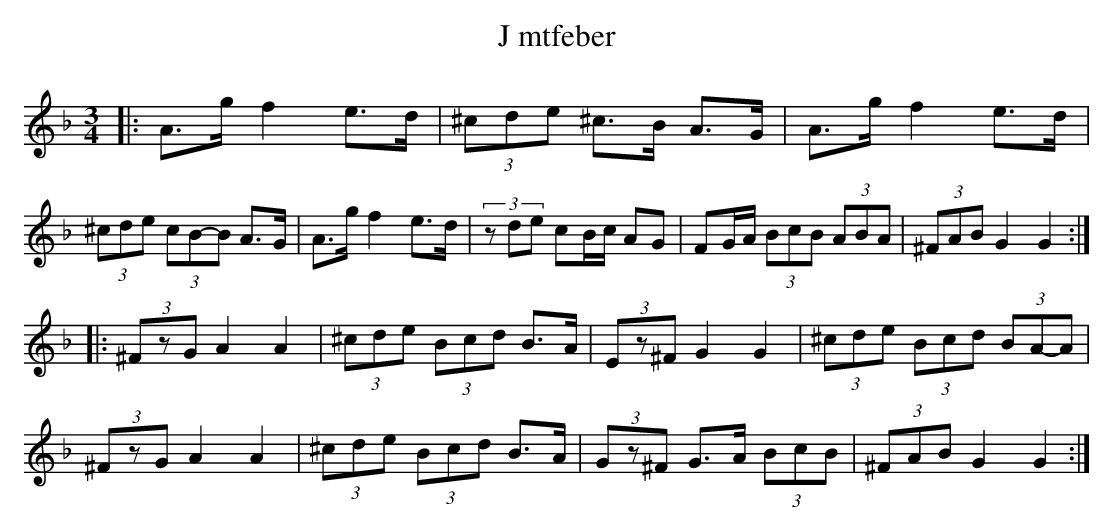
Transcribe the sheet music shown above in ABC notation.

X:1
T:J mtfeber
K: LP
O:L gdan, J mtland
M:3/4
L:1/8
K:Dm
|: A>g f2 e>d|(3^cde ^c>B A>G|A>g f2 e>d|(3^cde (3cB-B A>G|A>g f2 e>d|(3zde cB/c/ AG|FG/A/ (3BcB (3ABA|(3^FAB G2 G2  :|
|:(3^FzG A2 A2|(3^cde (3Bcd B>A|(3Ez^F G2 G2|(3^cde (3Bcd (3BA-A|
(3^FzG A2 A2|(3^cde (3Bcd B>A| (3Gz^F G>A (3BcB|(3^FAB G2 G2:|
